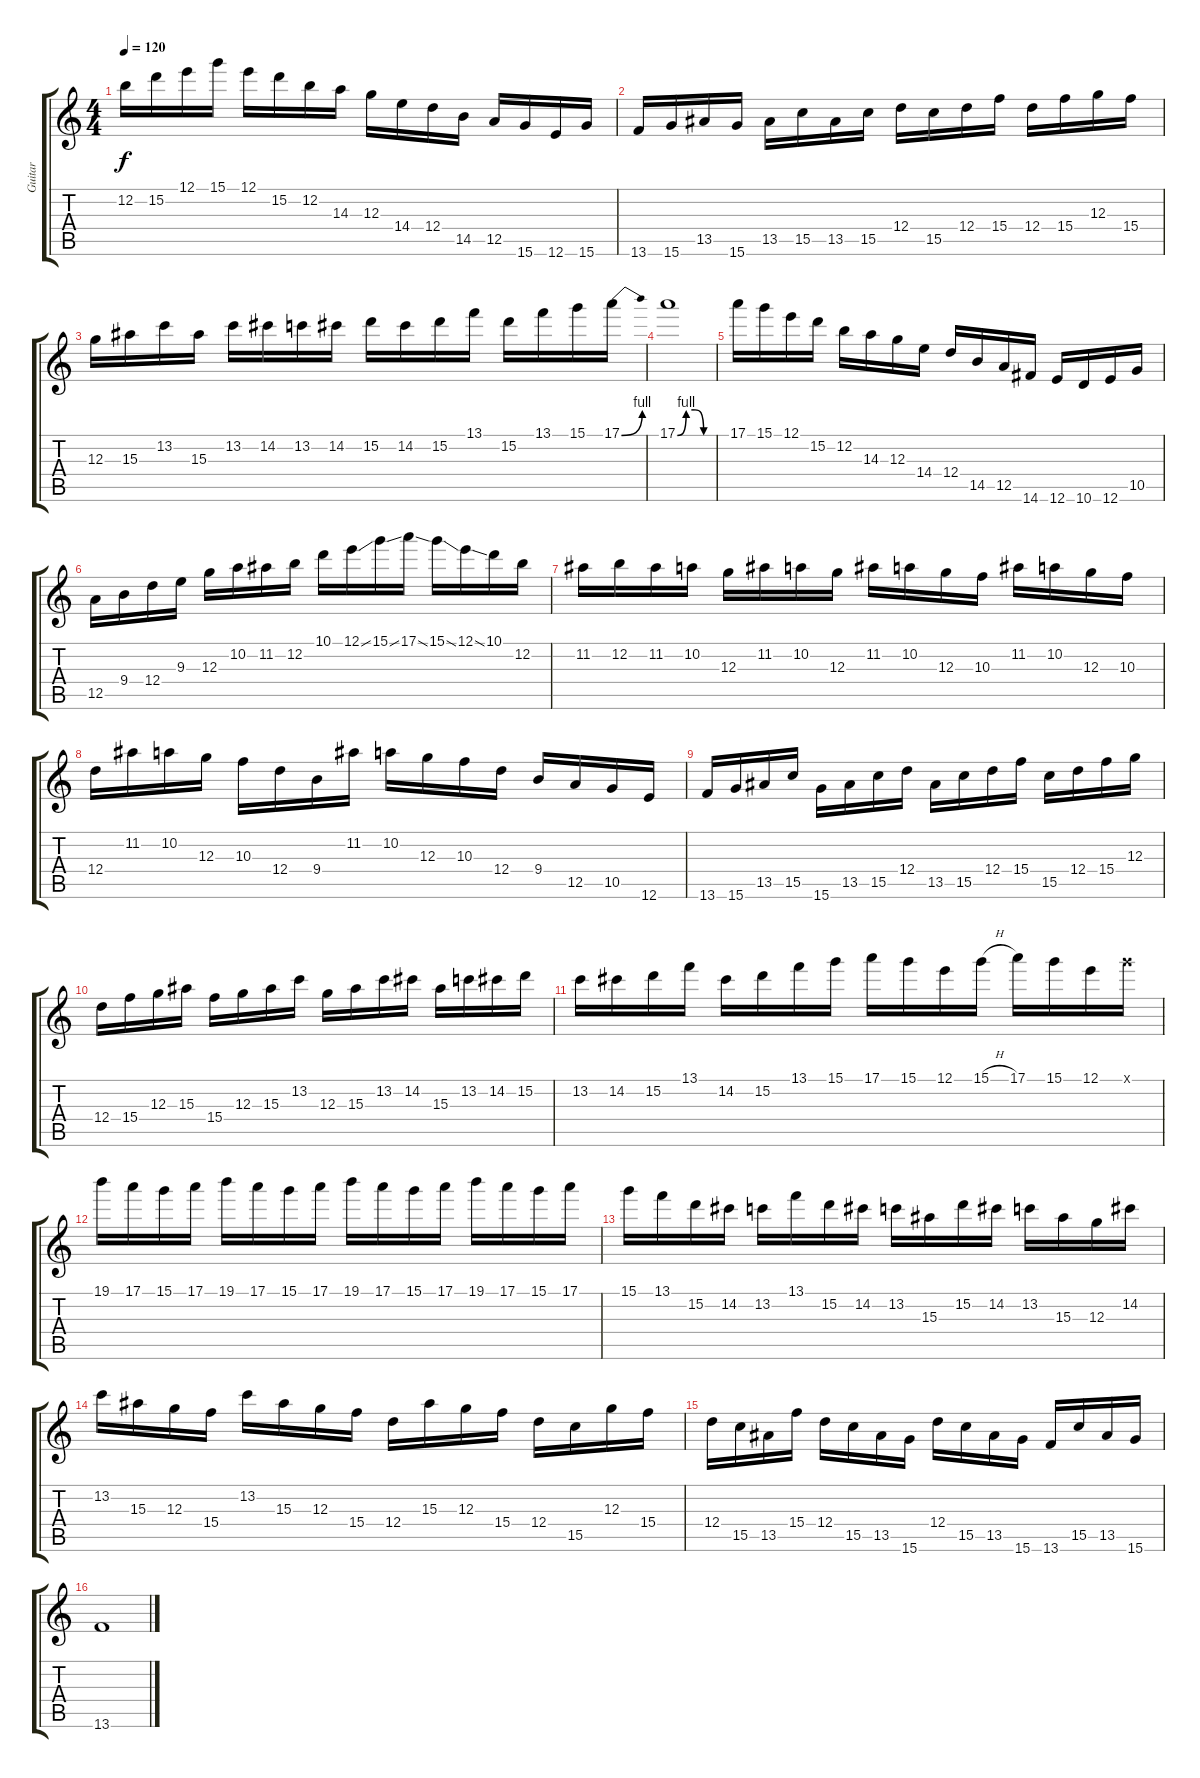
\track ("Guitar" "Guitar") {instrument distortionguitar}
\staff {score tabs}
\tuning (E4 B3 G3 D3 A2 E2) {hide}
\ts (4 4)
\tempo 120
\clef g2
\ks c
12.2.16{dy f} 15.2.16 12.1.16 15.1.16 12.1.16 15.2.16 12.2.16 14.3.16 12.3.16 14.4.16 12.4.16 14.5.16 12.5.16 15.6.16 12.6.16 15.6.16 |
13.6.16 15.6.16 13.5.16 15.6.16 13.5.16 15.5.16 13.5.16 15.5.16 12.4.16 15.5.16 12.4.16 15.4.16 12.4.16 15.4.16 12.3.16 15.4.16 |
12.3.16 15.3.16 13.2.16 15.3.16 13.2.16 14.2.16 13.2.16 14.2.16 15.2.16 14.2.16 15.2.16 13.1.16 15.2.16 13.1.16 15.1.16 17.1{be (bend 0 0 60 4)}.16 |
17.1{be (custom 0 0 15 4 30 4 45 0 60 0)}.1 |
17.1.16 15.1.16 12.1.16 15.2.16 12.2.16 14.3.16 12.3.16 14.4.16 12.4.16 14.5.16 12.5.16 14.6.16 12.6.16 10.6.16 12.6.16 10.5.16 |
12.5.16 9.4.16 12.4.16 9.3.16 12.3.16 10.2.16 11.2.16 12.2.16 10.1.16 12.1{ss}.16 15.1{ss}.16 17.1{ss}.16 15.1{ss}.16 12.1{ss}.16 10.1.16 12.2.16 |
11.2.16 12.2.16 11.2.16 10.2.16 12.3.16 11.2.16 10.2.16 12.3.16 11.2.16 10.2.16 12.3.16 10.3.16 11.2.16 10.2.16 12.3.16 10.3.16 |
12.4.16 11.2.16 10.2.16 12.3.16 10.3.16 12.4.16 9.4.16 11.2.16 10.2.16 12.3.16 10.3.16 12.4.16 9.4.16 12.5.16 10.5.16 12.6.16 |
13.6.16 15.6.16 13.5.16 15.5.16 15.6.16 13.5.16 15.5.16 12.4.16 13.5.16 15.5.16 12.4.16 15.4.16 15.5.16 12.4.16 15.4.16 12.3.16 |
12.4.16 15.4.16 12.3.16 15.3.16 15.4.16 12.3.16 15.3.16 13.2.16 12.3.16 15.3.16 13.2.16 14.2.16 15.3.16 13.2.16 14.2.16 15.2.16 |
13.2.16 14.2.16 15.2.16 13.1.16 14.2.16 15.2.16 13.1.16 15.1.16 17.1.16 15.1.16 12.1.16 15.1{h}.16 17.1.16 15.1.16 12.1.16 15.1{x}.16 |
19.1.16 17.1.16 15.1.16 17.1.16 19.1.16 17.1.16 15.1.16 17.1.16 19.1.16 17.1.16 15.1.16 17.1.16 19.1.16 17.1.16 15.1.16 17.1.16 |
15.1.16 13.1.16 15.2.16 14.2.16 13.2.16 13.1.16 15.2.16 14.2.16 13.2.16 15.3.16 15.2.16 14.2.16 13.2.16 15.3.16 12.3.16 14.2.16 |
13.2.16 15.3.16 12.3.16 15.4.16 13.2.16 15.3.16 12.3.16 15.4.16 12.4.16 15.3.16 12.3.16 15.4.16 12.4.16 15.5.16 12.3.16 15.4.16 |
12.4.16 15.5.16 13.5.16 15.4.16 12.4.16 15.5.16 13.5.16 15.6.16 12.4.16 15.5.16 13.5.16 15.6.16 13.6.16 15.5.16 13.5.16 15.6.16 |
13.6.1
